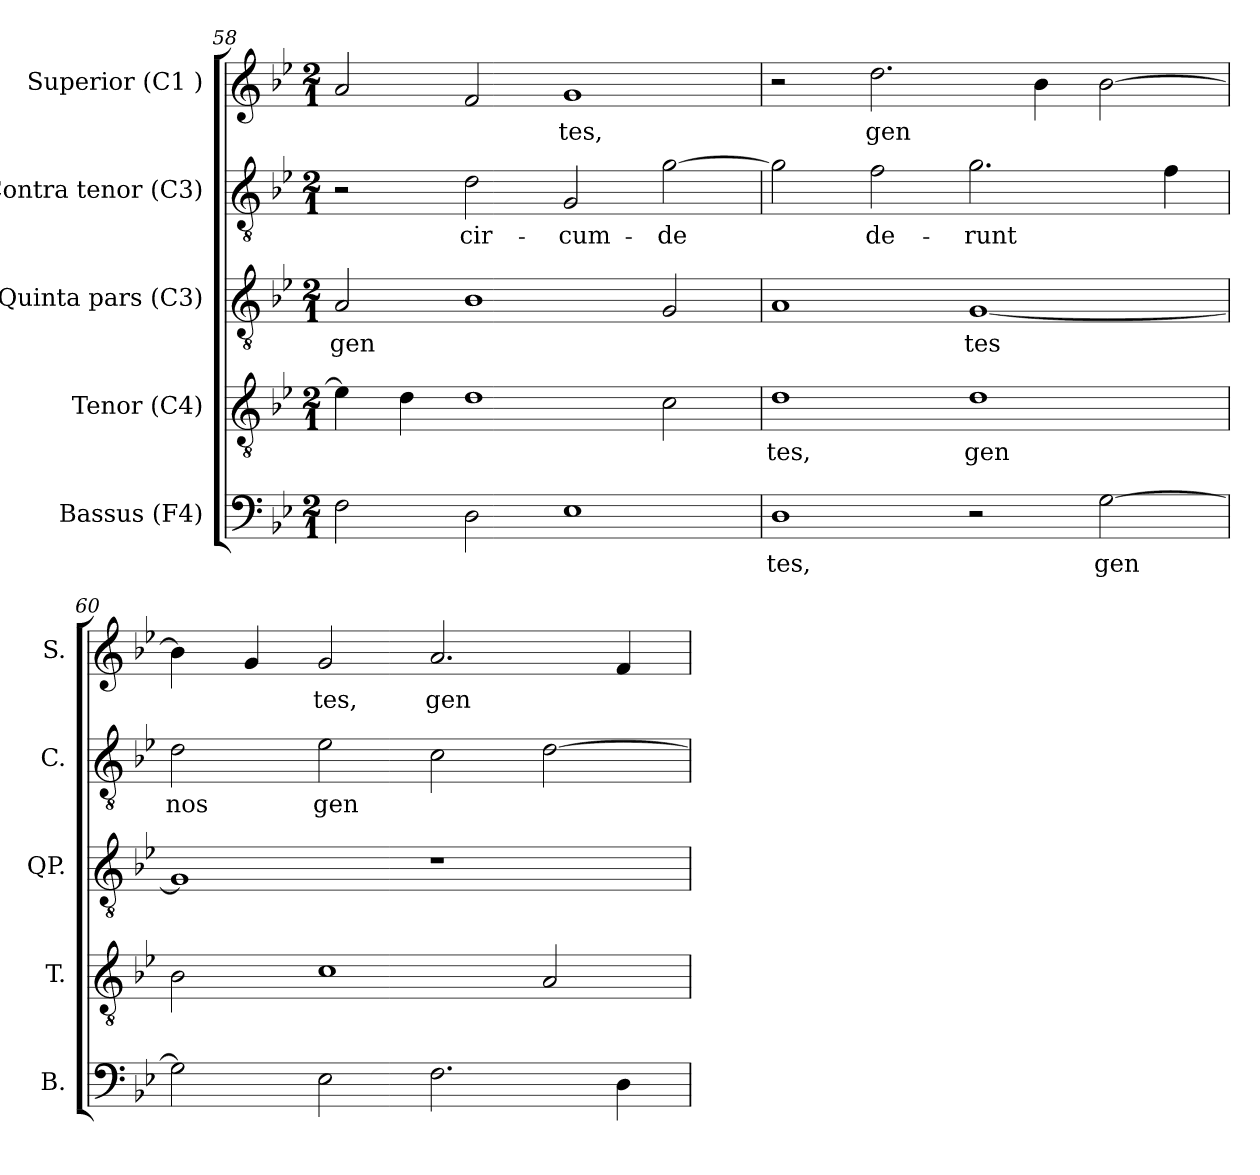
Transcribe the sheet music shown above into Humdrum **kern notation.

**kern	**text	**kern	**text	**kern	**text	**kern	**text	**kern	**text
*part5	*part5	*part4	*part4	*part3	*part3	*part2	*part2	*part1	*part1
*staff5	*staff5	*staff4	*staff4	*staff3	*staff3	*staff2	*staff2	*staff1	*staff1
*I"Bassus (F4)	*	*I"Tenor (C4)	*	*I"Quinta pars (C3)	*	*I"Contra tenor (C3)	*	*I"Superior (C1 )	*
*I'B.	*	*I'T.	*	*I'QP.	*	*I'C.	*	*I'S.	*
*clefF4	*	*clefGv2	*	*clefGv2	*	*clefGv2	*	*clefG2	*
*k[b-e-]	*	*k[b-e-]	*	*k[b-e-]	*	*k[b-e-]	*	*k[b-e-]	*
*B-:	*	*B-:	*	*B-:	*	*B-:	*	*B-:	*
*M2/1	*	*M2/1	*	*M2/1	*	*M2/1	*	*M2/1	*
=58	=58	=58	=58	=58	=58	=58	=58	=58	=58
!	!LO:LY:b:rj	!	!LO:LY:b:rj	!	!LO:LY:b:rj	!	!	!	!LO:LY:b:rj
2F\	--	4e-\]	--	2A/	gen-	2r	.	2a/	--
!	!	!	!LO:LY:b:rj	!	!	!	!	!	!
.	.	4d\	--	.	.	.	.	.	.
!	!LO:LY:b:rj	!	!LO:LY:b:rj	!	!LO:LY:b:rj	!	!LO:LY:b:rj	!	!LO:LY:b:rj
2D\	--	1d	--	1B-	--	2d\	cir-	2f/	--
!	!LO:LY:b:rj	!	!	!	!	!	!LO:LY:b:rj	!	!LO:LY:b:rj
1E-	--	.	.	.	.	2G/	-cum-	1g	-tes,
!	!	!	!LO:LY:b:rj	!	!LO:LY:b:rj	!	!LO:LY:b:rj	!	!
.	.	2c\	--	2G/	--	[>2g\	-de-	.	.
=59	=59	=59	=59	=59	=59	=59	=59	=59	=59
!	!LO:LY:b:rj	!	!LO:LY:b:rj	!	!LO:LY:b:rj	!	!LO:LY:b:rj	!	!
1D	-tes,	1d	-tes,	1A	--	2g\]	--	2r	.
!	!	!	!	!	!	!	!LO:LY:b:rj	!	!LO:LY:b:rj
.	.	.	.	.	.	2f\	-de-	2.dd\	gen-
!	!	!	!LO:LY:b:rj	!	!LO:LY:b:rj	!	!LO:LY:b:rj	!	!
2r	.	1d	gen-	[<1G	-tes	2.g\	-runt	.	.
!	!	!	!	!	!	!	!	!	!LO:LY:b:rj
.	.	.	.	.	.	.	.	4b-\	--
!	!LO:LY:b:rj	!	!	!	!	!	!	!	!LO:LY:b:rj
[>2G\	gen-	.	.	.	.	.	.	[>2b-\	--
!	!	!	!	!	!	!	!LO:LY:b:rj	!	!
.	.	.	.	.	.	4f\	.	.	.
=60	=60	=60	=60	=60	=60	=60	=60	=60	=60
!	!LO:LY:b:rj	!	!LO:LY:b:rj	!	!LO:LY:b:rj	!	!LO:LY:b:rj	!	!LO:LY:b:rj
2G\]	--	2B-\	--	1G]	.	2d\	nos	4b-\]	--
!	!	!	!	!	!	!	!	!	!LO:LY:b:rj
.	.	.	.	.	.	.	.	4g/	--
!	!LO:LY:b:rj	!	!LO:LY:b:rj	!	!	!	!LO:LY:b:rj	!	!LO:LY:b:rj
2E-\	--	1c	--	.	.	2e-\	gen-	2g/	-tes,
!	!LO:LY:b:rj	!	!	!	!	!	!LO:LY:b:rj	!	!LO:LY:b:rj
2.F\	--	.	.	1r	.	2c\	--	2.a/	gen-
!	!	!	!LO:LY:b:rj	!	!	!	!LO:LY:b:rj	!	!
.	.	2A/	--	.	.	[<2d\	--	.	.
!	!LO:LY:b:rj	!	!	!	!	!	!	!	!LO:LY:b:rj
4D\	--	.	.	.	.	.	.	4f/	--
=	=	=	=	=	=	=	=	=	=
*-	*-	*-	*-	*-	*-	*-	*-	*-	*-
